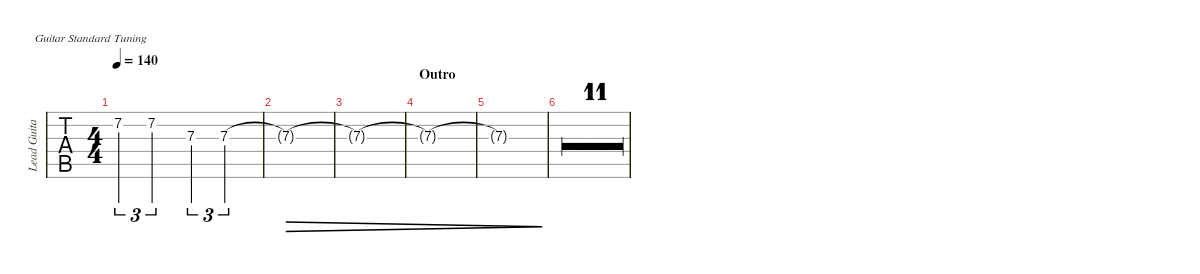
\defaultSystemsLayout 4
\hideDynamics
\bracketExtendMode nobrackets
\otherSystemsTrackNameOrientation horizontal
\track ("Lead Guitar 3" "Lead Guita") {multiBarRest instrument distortionguitar}
\staff {tabs}
\tuning (E4 B3 G3 D3 A2 E2)
\ts (4 4)
\beaming (8 2 2 2 2)
\tempo 140
\clef g2
\ks c
7.2{acc #}.4{tu (3 2) dy mf} 7.2{acc #}.2{tu (3 2)} 7.3.4{tu (3 2)} 7.3.2{tu (3 2)} |
7.3{t}.1{dec} |
7.3{t}.1{dec} |
\section ("" "Outro")
7.3{t}.1{dec} |
7.3{t}.1{dec} |
r.1 |
r.1 |
r.1 |
r.1 |
r.1 |
r.1 |
r.1 |
r.1 |
r.1 |
r.1 |
\tempo 140
r.1
